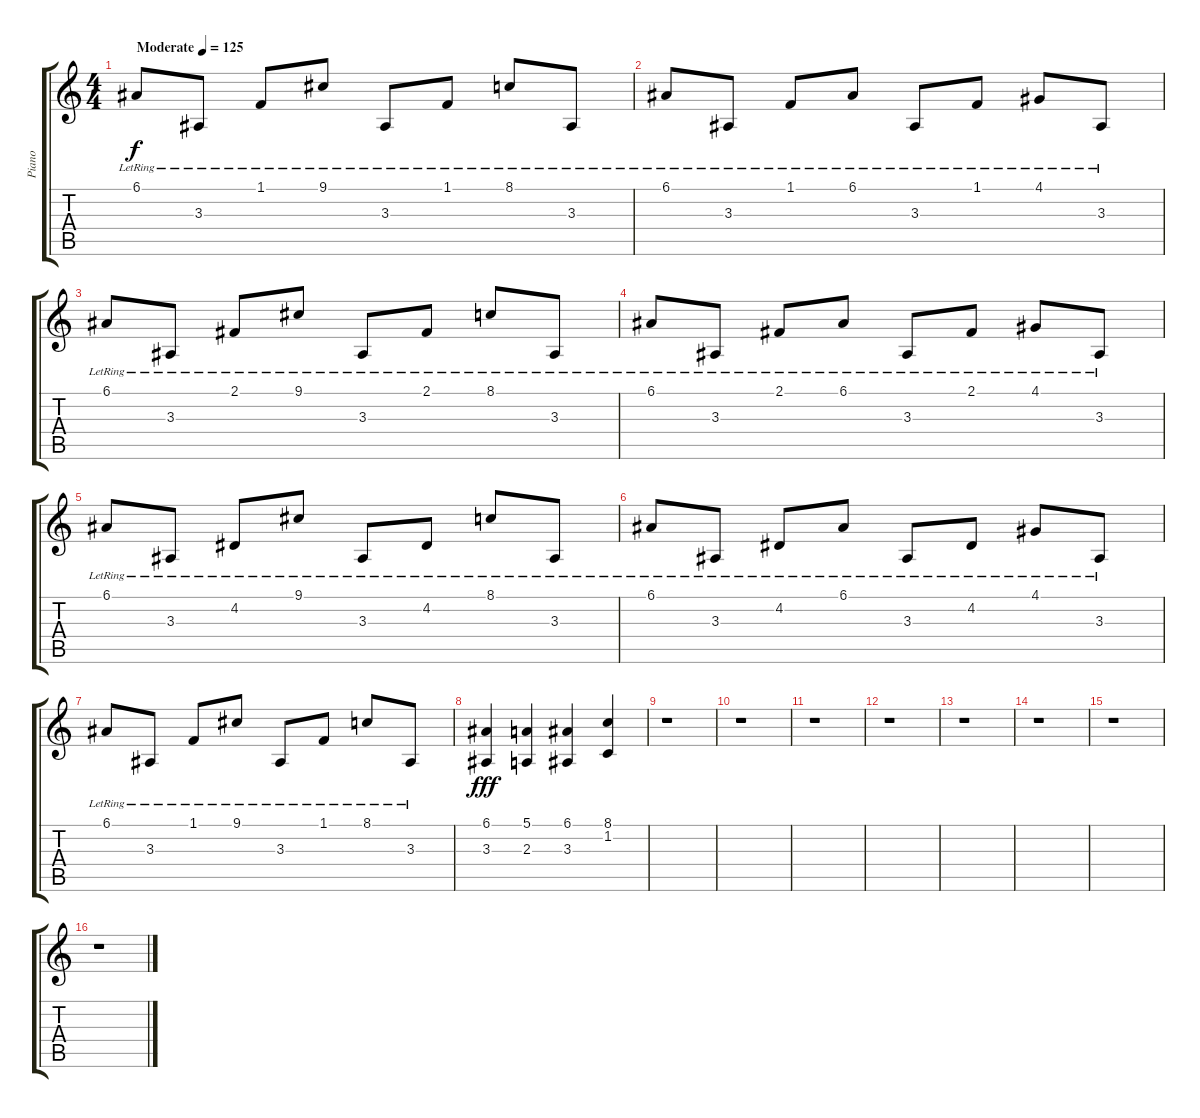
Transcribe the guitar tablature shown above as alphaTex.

\track ("Piano" "Piano") {instrument acousticgrandpiano}
\staff {score tabs}
\tuning (E4 B3 G3 D3 A2 E2) {hide}
\ts (4 4)
\tempo (125 "Moderate")
\clef g2
\ks c
6.1{lr}.8{dy f instrument acousticgrandpiano} 3.3{lr}.8 1.1{lr}.8 9.1{lr}.8 3.3{lr}.8 1.1{lr}.8 8.1{lr}.8 3.3{lr}.8 |
6.1{lr}.8 3.3{lr}.8 1.1{lr}.8 6.1{lr}.8 3.3{lr}.8 1.1{lr}.8 4.1{lr}.8 3.3{lr}.8 |
6.1{lr}.8 3.3{lr}.8 2.1{lr}.8 9.1{lr}.8 3.3{lr}.8 2.1{lr}.8 8.1{lr}.8 3.3{lr}.8 |
6.1{lr}.8 3.3{lr}.8 2.1{lr}.8 6.1{lr}.8 3.3{lr}.8 2.1{lr}.8 4.1{lr}.8 3.3{lr}.8 |
6.1{lr}.8 3.3{lr}.8 4.2{lr}.8 9.1{lr}.8 3.3{lr}.8 4.2{lr}.8 8.1{lr}.8 3.3{lr}.8 |
6.1{lr}.8 3.3{lr}.8 4.2{lr}.8 6.1{lr}.8 3.3{lr}.8 4.2{lr}.8 4.1{lr}.8 3.3{lr}.8 |
6.1{lr}.8 3.3{lr}.8 1.1{lr}.8 9.1{lr}.8 3.3{lr}.8 1.1{lr}.8 8.1{lr}.8 3.3{lr}.8 |
(6.1 3.3).4{dy fff} (5.1 2.3).4 (6.1 3.3).4 (8.1 1.2).4 |
r.1 |
r.1 |
r.1 |
r.1 |
r.1 |
r.1 |
r.1 |
r.1
